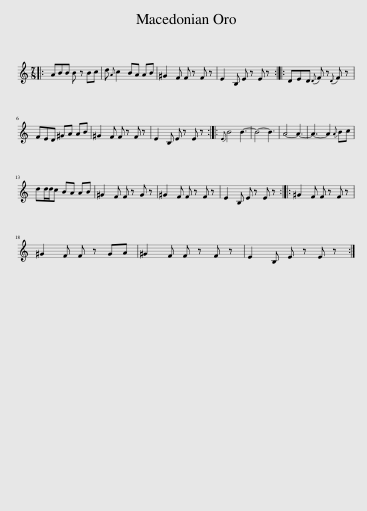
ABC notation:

X:1
L:1/8
M:7/8
I:linebreak $
K:C
V:1 treble
V:1
|: ABB B z Bc | d{A} c2 BA AB | ^G2 F F z F z | E2 B, E z E z :: DED{D} F z{D} F z |$ %5
 FED ^GA AB | ^G2 F F z F z | E2 B, E z E z ::{E} B4 B3- | B4- B3 | %10
 A4- A3- | A3- A2{A} Bc |$ dd/d/c BA AB | ^G2 F F z G z | ^G2 F F z F z | %15
 E2 B, E z E z :: ^G2 F F z F z |$ ^G2 F F z GA | ^G2 F F z F z | E2 B, E z E z :| %20
